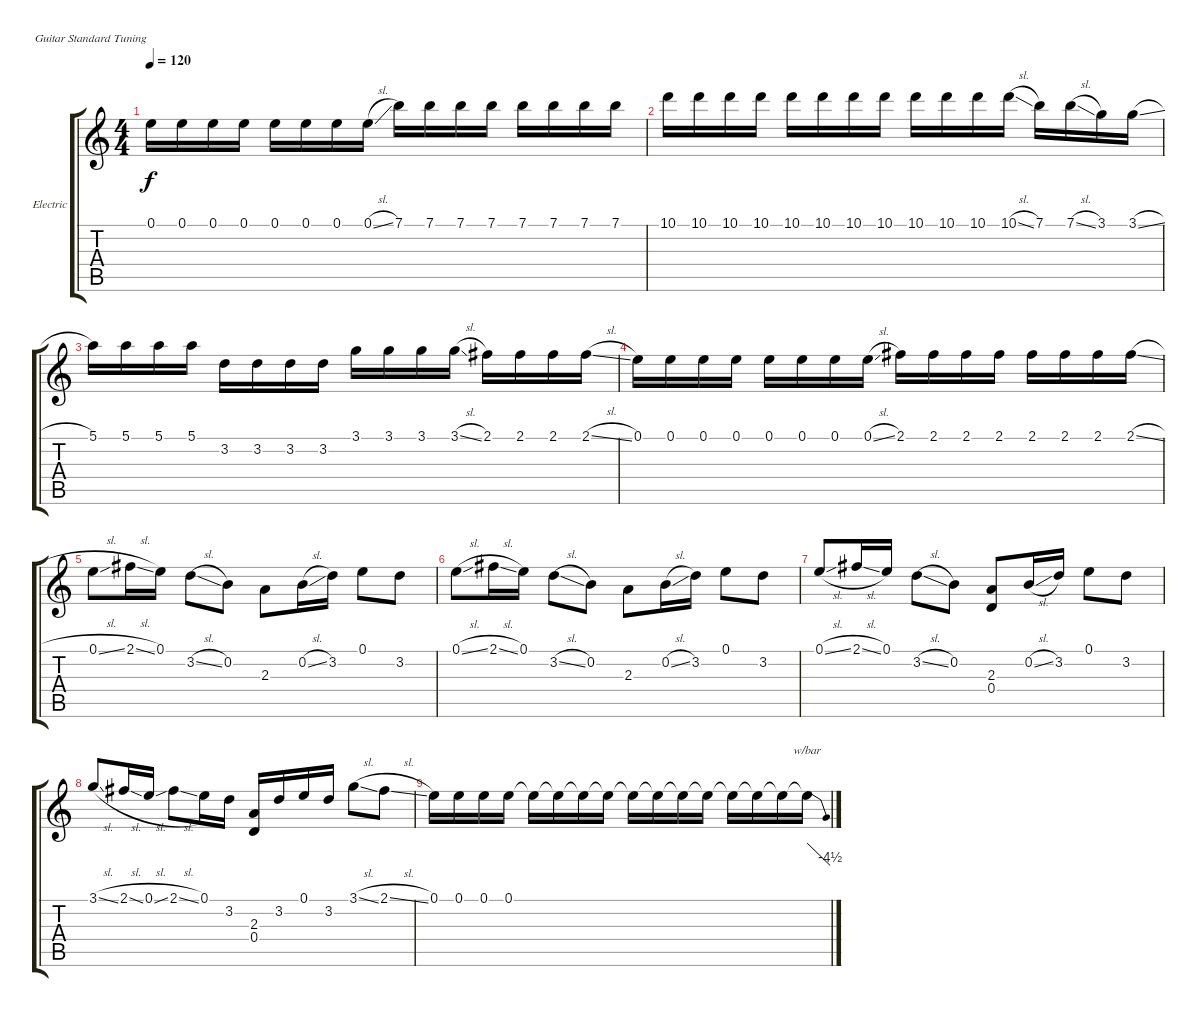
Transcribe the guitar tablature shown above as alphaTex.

\defaultSystemsLayout 4
\bracketExtendMode groupsimilarinstruments
\firstSystemTrackNameOrientation horizontal
\otherSystemsTrackNameOrientation horizontal
\track ("Electric Guitar" "Electric") {instrument distortionguitar}
\staff {score tabs}
\tuning (E4 B3 G3 D3 A2 E2)
\ts (4 4)
\tempo 120
\clef g2
\ks c
0.1.16{dy f} 0.1.16 0.1.16 0.1.16 0.1.16 0.1.16 0.1.16 0.1{sl}.16 7.1.16 7.1.16 7.1.16 7.1.16 7.1.16 7.1.16 7.1.16 7.1.16 |
10.1.16 10.1.16 10.1.16 10.1.16 10.1.16 10.1.16 10.1.16 10.1.16 10.1.16 10.1.16 10.1.16 10.1{sl}.16 7.1.16 7.1{sl}.16 3.1.16 3.1{sl}.16 |
5.1.16 5.1.16 5.1.16 5.1.16 3.2.16 3.2.16 3.2.16 3.2.16 3.1.16 3.1.16 3.1.16 3.1{sl}.16 2.1.16 2.1.16 2.1.16 2.1{sl}.16 |
0.1.16 0.1.16 0.1.16 0.1.16 0.1.16 0.1.16 0.1.16 0.1{sl}.16 2.1.16 2.1.16 2.1.16 2.1.16 2.1.16 2.1.16 2.1.16 2.1{sl}.16 |
0.1{sl}.8 2.1{sl}.16 0.1.16 3.2{sl}.8 0.2.8 2.3.8 0.2{sl}.16 3.2.16 0.1.8 3.2.8 |
0.1{sl}.8 2.1{sl}.16 0.1.16 3.2{sl}.8 0.2.8 2.3.8 0.2{sl}.16 3.2.16 0.1.8 3.2.8 |
0.1{sl}.8{beam invert} 2.1{sl}.16 0.1.16 3.2{sl}.8 0.2.8 (2.3 0.4).8 0.2{sl}.16 3.2.16 0.1.8 3.2.8 |
3.1{sl}.8{beam invert} 2.1{sl}.16 0.1{sl}.16 2.1{sl}.8 0.1.16 3.2.16 (2.3 0.4).16 3.2.16 0.1.16 3.2.16 3.1{sl}.8 2.1{sl}.8 |
0.1.16 0.1.16 0.1.16 0.1.16 0.1{t}.16 0.1{t}.16 0.1{t}.16 0.1{t}.16 0.1{t}.16 0.1{t}.16 0.1{t}.16 0.1{t}.16 0.1{t}.16 0.1{t}.16 0.1{t}.16 0.1{t}.16{tbe (dive default 0 0 41.4 -18)}
